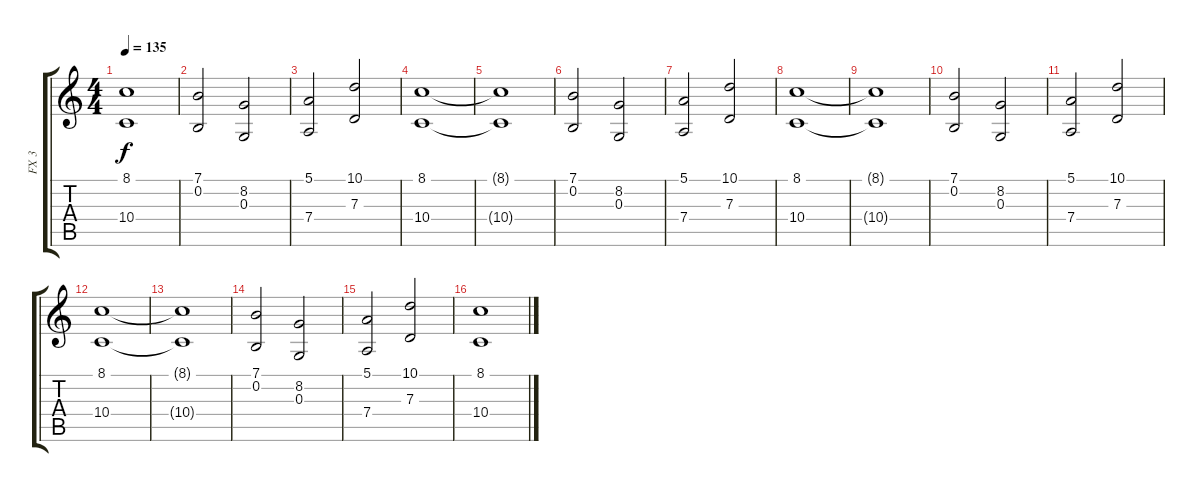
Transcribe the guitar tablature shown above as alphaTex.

\track ("FX 3" "FX 3") {instrument shamisen}
\staff {score tabs}
\tuning (E4 B3 G3 D3 A2 E2) {hide}
\ts (4 4)
\tempo 135
\clef g2
\ks c
(8.1{t} 10.4{t}).1{dy f} |
(7.1 0.2).2 (8.2 0.3).2 |
(5.1 7.4).2 (10.1 7.3).2 |
(8.1 10.4).1 |
(8.1{t} 10.4{t}).1 |
(7.1 0.2).2 (8.2 0.3).2 |
(5.1 7.4).2 (10.1 7.3).2 |
(8.1 10.4).1 |
(8.1{t} 10.4{t}).1 |
(7.1 0.2).2 (8.2 0.3).2 |
(5.1 7.4).2 (10.1 7.3).2 |
(8.1 10.4).1 |
(8.1{t} 10.4{t}).1 |
(7.1 0.2).2 (8.2 0.3).2 |
(5.1 7.4).2 (10.1 7.3).2 |
(8.1 10.4).1
